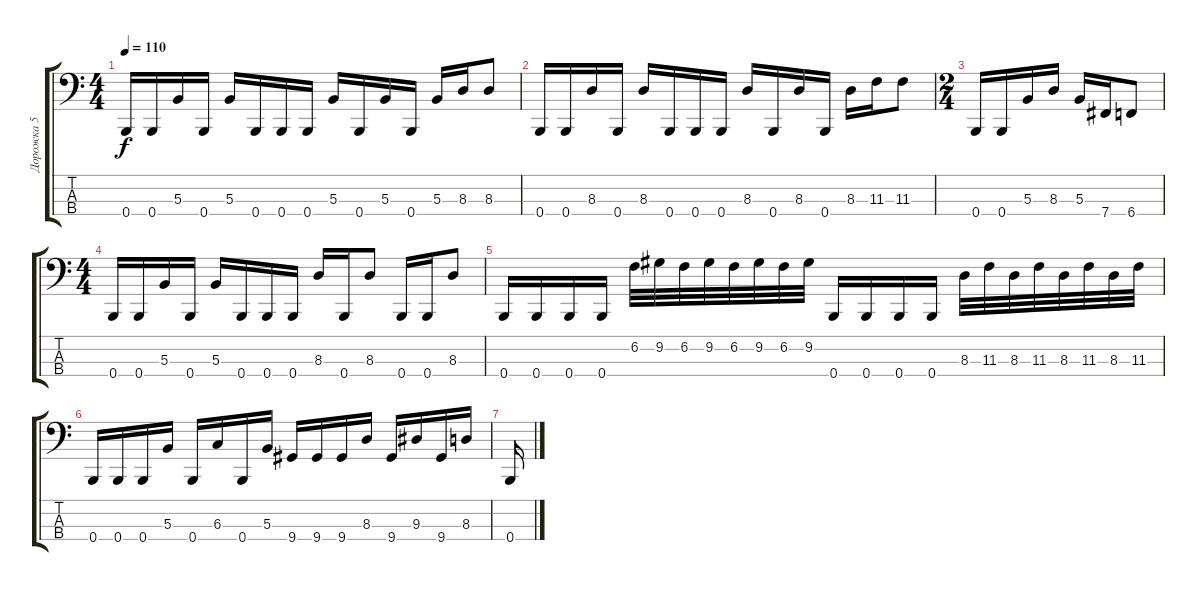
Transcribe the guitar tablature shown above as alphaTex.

\track ("Дорожка 5" "Дорожка 5") {instrument electricbasspick}
\staff {score tabs}
\tuning (E2 B1 Gb1 B0) {hide}
\ts (4 4)
\tempo 110
\clef f4
\ks c
0.4.16{dy f} 0.4.16 5.3.16 0.4.16 5.3.16 0.4.16 0.4.16 0.4.16 5.3.16 0.4.16 5.3.16 0.4.16 5.3.16 8.3.16 8.3.8 |
0.4.16 0.4.16 8.3.16 0.4.16 8.3.16 0.4.16 0.4.16 0.4.16 8.3.16 0.4.16 8.3.16 0.4.16 8.3.16 11.3.16 11.3.8 |
\ts (2 4)
0.4.16 0.4.16 5.3.16 8.3.16 5.3.16 7.4.16 6.4.8 |
\ts (4 4)
0.4.16 0.4.16 5.3.16 0.4.16 5.3.16 0.4.16 0.4.16 0.4.16 8.3.16 0.4.16 8.3.8 0.4.16 0.4.16 8.3.8 |
0.4.16 0.4.16 0.4.16 0.4.16 6.2.32 9.2.32 6.2.32 9.2.32 6.2.32 9.2.32 6.2.32 9.2.32 0.4.16 0.4.16 0.4.16 0.4.16 8.3.32 11.3.32 8.3.32 11.3.32 8.3.32 11.3.32 8.3.32 11.3.32 |
0.4.16 0.4.16 0.4.16 5.3.16 0.4.16 6.3.16 0.4.16 5.3.16 9.4.16 9.4.16 9.4.16 8.3.16 9.4.16 9.3.16 9.4.16 8.3.16 |
0.4.16
